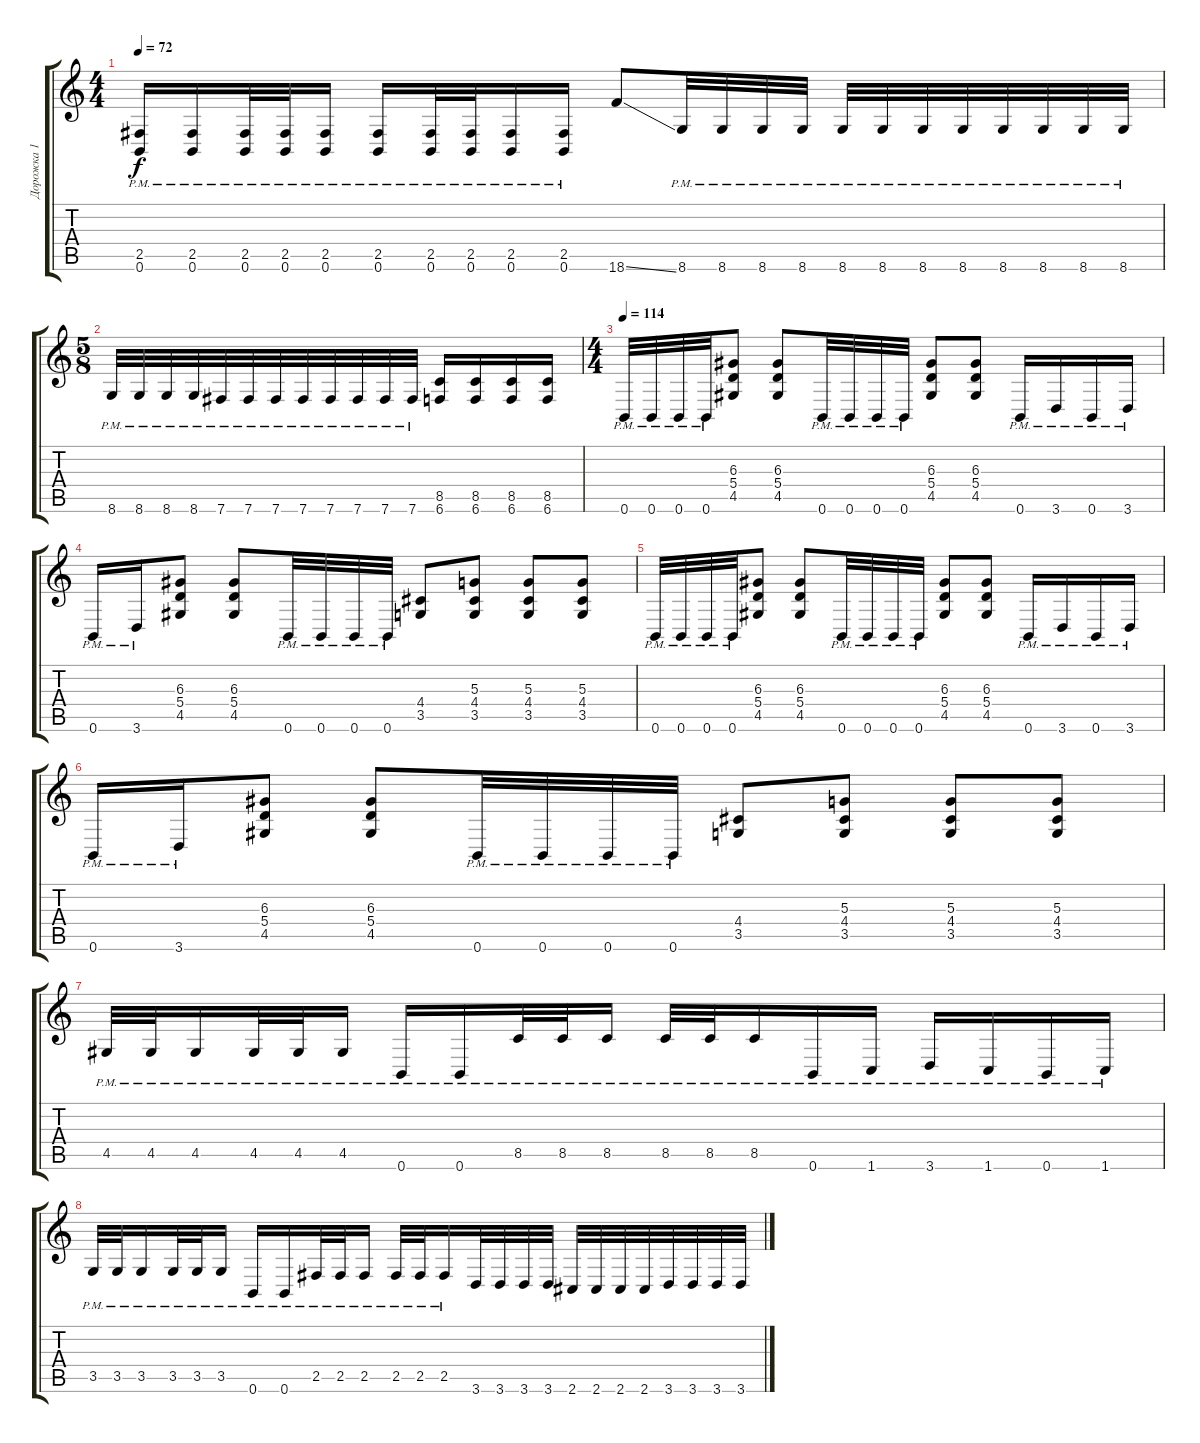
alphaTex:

\track ("Дорожка 1" "Дорожка 1") {instrument distortionguitar}
\staff {score tabs}
\tuning (B3 Gb3 D3 A2 E2 B1) {hide}
\ts (4 4)
\tempo 72
\clef g2
\ks c
(2.5 0.6{pm}).16{dy f} (2.5 0.6{pm}).16 (2.5 0.6{pm}).32 (2.5 0.6{pm}).32 (2.5 0.6{pm}).16 (2.5{pm} 0.6{pm}).16 (2.5{pm} 0.6{pm}).32 (2.5{pm} 0.6{pm}).32 (2.5{pm} 0.6{pm}).16 (2.5{pm} 0.6{pm}).16 18.6{ss}.8 8.6{pm}.32 8.6{pm}.32 8.6{pm}.32 8.6{pm}.32 8.6{pm}.32 8.6{pm}.32 8.6{pm}.32 8.6{pm}.32 8.6{pm}.32 8.6{pm}.32 8.6{pm}.32 8.6{pm}.32 |
\ts (5 8)
8.6{pm}.32 8.6{pm}.32 8.6{pm}.32 8.6{pm}.32 7.6{pm}.32 7.6{pm}.32 7.6{pm}.32 7.6{pm}.32 7.6{pm}.32 7.6{pm}.32 7.6{pm}.32 7.6{pm}.32 (8.5 6.6).16 (8.5 6.6).16 (8.5 6.6).16 (8.5 6.6).16 |
\ts (4 4)
\tempo 114
0.6{pm}.32 0.6{pm}.32 0.6{pm}.32 0.6{pm}.32 (6.3 5.4 4.5).8 (6.3 5.4 4.5).8 0.6{pm}.32 0.6{pm}.32 0.6{pm}.32 0.6{pm}.32 (6.3 5.4 4.5).8 (6.3 5.4 4.5).8 0.6{pm}.16 3.6{pm}.16 0.6{pm}.16 3.6{pm}.16 |
0.6{pm}.16 3.6{pm}.16 (6.3 5.4 4.5).8 (6.3 5.4 4.5).8 0.6{pm}.32 0.6{pm}.32 0.6{pm}.32 0.6{pm}.32 (4.4 3.5).8 (5.3 4.4 3.5).8 (5.3 4.4 3.5).8 (5.3 4.4 3.5).8 |
0.6{pm}.32 0.6{pm}.32 0.6{pm}.32 0.6{pm}.32 (6.3 5.4 4.5).8 (6.3 5.4 4.5).8 0.6{pm}.32 0.6{pm}.32 0.6{pm}.32 0.6{pm}.32 (6.3 5.4 4.5).8 (6.3 5.4 4.5).8 0.6{pm}.16 3.6{pm}.16 0.6{pm}.16 3.6{pm}.16 |
0.6{pm}.16 3.6{pm}.16 (6.3 5.4 4.5).8 (6.3 5.4 4.5).8 0.6{pm}.32 0.6{pm}.32 0.6{pm}.32 0.6{pm}.32 (4.4 3.5).8 (5.3 4.4 3.5).8 (5.3 4.4 3.5).8 (5.3 4.4 3.5).8 |
4.5{pm}.32 4.5{pm}.32 4.5{pm}.16 4.5{pm}.32 4.5{pm}.32 4.5{pm}.16 0.6{pm}.16 0.6{pm}.16 8.5{pm}.32 8.5{pm}.32 8.5{pm}.16 8.5{pm}.32 8.5{pm}.32 8.5{pm}.16 0.6{pm}.16 1.6{pm}.16 3.6{pm}.16 1.6{pm}.16 0.6{pm}.16 1.6{pm}.16 |
3.5{pm}.32 3.5{pm}.32 3.5{pm}.16 3.5{pm}.32 3.5{pm}.32 3.5{pm}.16 0.6{pm}.16 0.6{pm}.16 2.5{pm}.32 2.5{pm}.32 2.5{pm}.16 2.5{pm}.32 2.5{pm}.32 2.5{pm}.16 3.6.32 3.6.32 3.6.32 3.6.32 2.6.32 2.6.32 2.6.32 2.6.32 3.6.32 3.6.32 3.6.32 3.6.32
